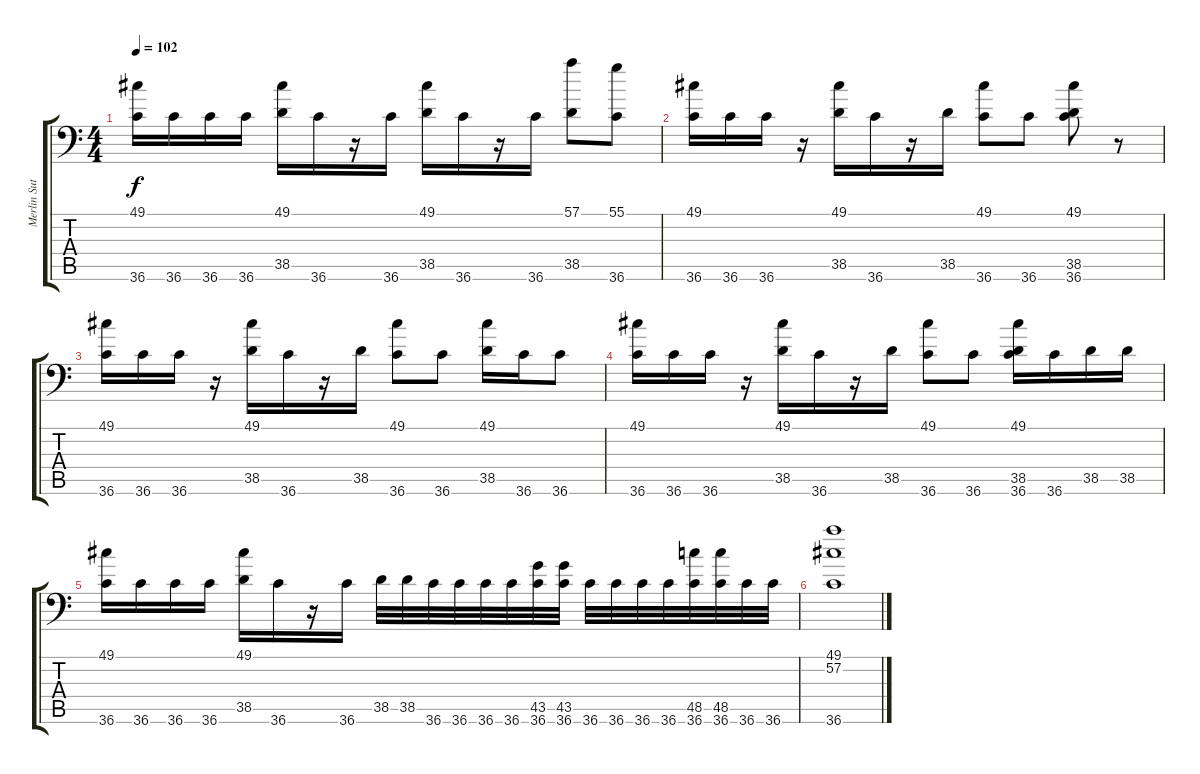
\track ("Merlin Sutter" "Merlin Sut") {instrument acousticgrandpiano}
\staff {score tabs}
\tuning (C-1 C-1 C-1 C-1 C-1 C-1) {hide}
\ts (4 4)
\tempo 102
\clef f4
\ks c
(49.1 36.6).16{dy f} 36.6.16 36.6.16 36.6.16 (49.1 38.5).16 36.6.16 r.16 36.6.16 (49.1 38.5).16 36.6.16 r.16 36.6.16 (57.1 38.5).8 (55.1 36.6).8 |
(49.1 36.6).16 36.6.16 36.6.16 r.16 (49.1 38.5).16 36.6.16 r.16 38.5.16 (49.1 36.6).8 36.6.8 (49.1 38.5 36.6).8 r.8 |
(49.1 36.6).16 36.6.16 36.6.16 r.16 (49.1 38.5).16 36.6.16 r.16 38.5.16 (49.1 36.6).8 36.6.8 (49.1 38.5).16 36.6.16 36.6.8 |
(49.1 36.6).16 36.6.16 36.6.16 r.16 (49.1 38.5).16 36.6.16 r.16 38.5.16 (49.1 36.6).8 36.6.8 (49.1 38.5 36.6).16 36.6.16 38.5.16 38.5.16 |
(49.1 36.6).16 36.6.16 36.6.16 36.6.16 (49.1 38.5).16 36.6.16 r.16 36.6.16 38.5.32 38.5.32 36.6.32 36.6.32 36.6.32 36.6.32 (43.5 36.6).32 (43.5 36.6).32 36.6.32 36.6.32 36.6.32 36.6.32 (48.5 36.6).32 (48.5 36.6).32 36.6.32 36.6.32 |
(49.1 57.2 36.6).1
